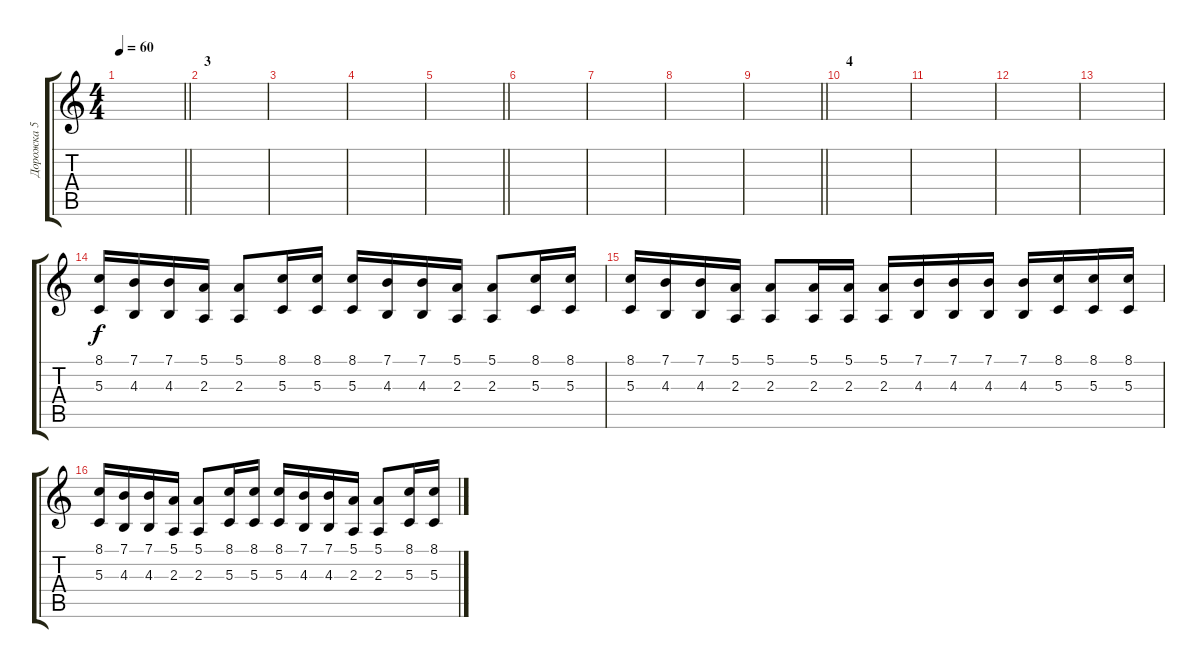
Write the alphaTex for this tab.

\track ("Дорожка 5" "Дорожка 5") {instrument electricgrandpiano}
\staff {score tabs}
\tuning (E4 B3 G3 D3 A2 E2) {hide}
\ts (4 4)
\tempo 60
\clef g2
\barLineRight lightlight
\ks c
|
\section ("" "3")
|
|
|
\barLineRight lightlight
|
|
|
|
\barLineRight lightlight
|
\section ("" "4")
|
|
|
|
(8.1 5.3).16 (7.1 4.3).16 (7.1 4.3).16 (5.1 2.3).16 (5.1 2.3).8 (8.1 5.3).16 (8.1 5.3).16 (8.1 5.3).16 (7.1 4.3).16 (7.1 4.3).16 (5.1 2.3).16 (5.1 2.3).8 (8.1 5.3).16 (8.1 5.3).16 |
(8.1 5.3).16 (7.1 4.3).16 (7.1 4.3).16 (5.1 2.3).16 (5.1 2.3).8 (5.1 2.3).16 (5.1 2.3).16 (5.1 2.3).16 (7.1 4.3).16 (7.1 4.3).16 (7.1 4.3).16 (7.1 4.3).16 (8.1 5.3).16 (8.1 5.3).16 (8.1 5.3).16 |
(8.1 5.3).16 (7.1 4.3).16 (7.1 4.3).16 (5.1 2.3).16 (5.1 2.3).8 (8.1 5.3).16 (8.1 5.3).16 (8.1 5.3).16 (7.1 4.3).16 (7.1 4.3).16 (5.1 2.3).16 (5.1 2.3).8 (8.1 5.3).16 (8.1 5.3).16
